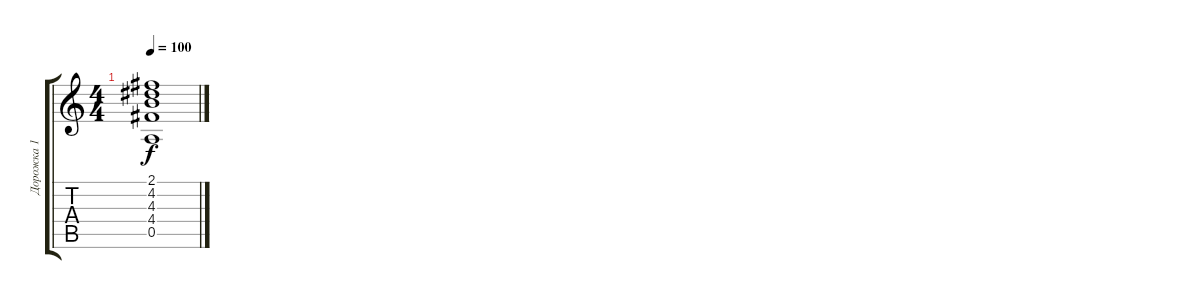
\track ("Дорожка 1" "Дорожка 1") {instrument acousticguitarsteel}
\staff {score tabs}
\tuning (E4 B3 G3 D3 A2 E2) {hide}
\ts (4 4)
\tempo 100
\clef g2
\ks c
(2.1{t} 4.2{t} 4.3{t} 4.4{t} 0.5{t}).1{dy f}
